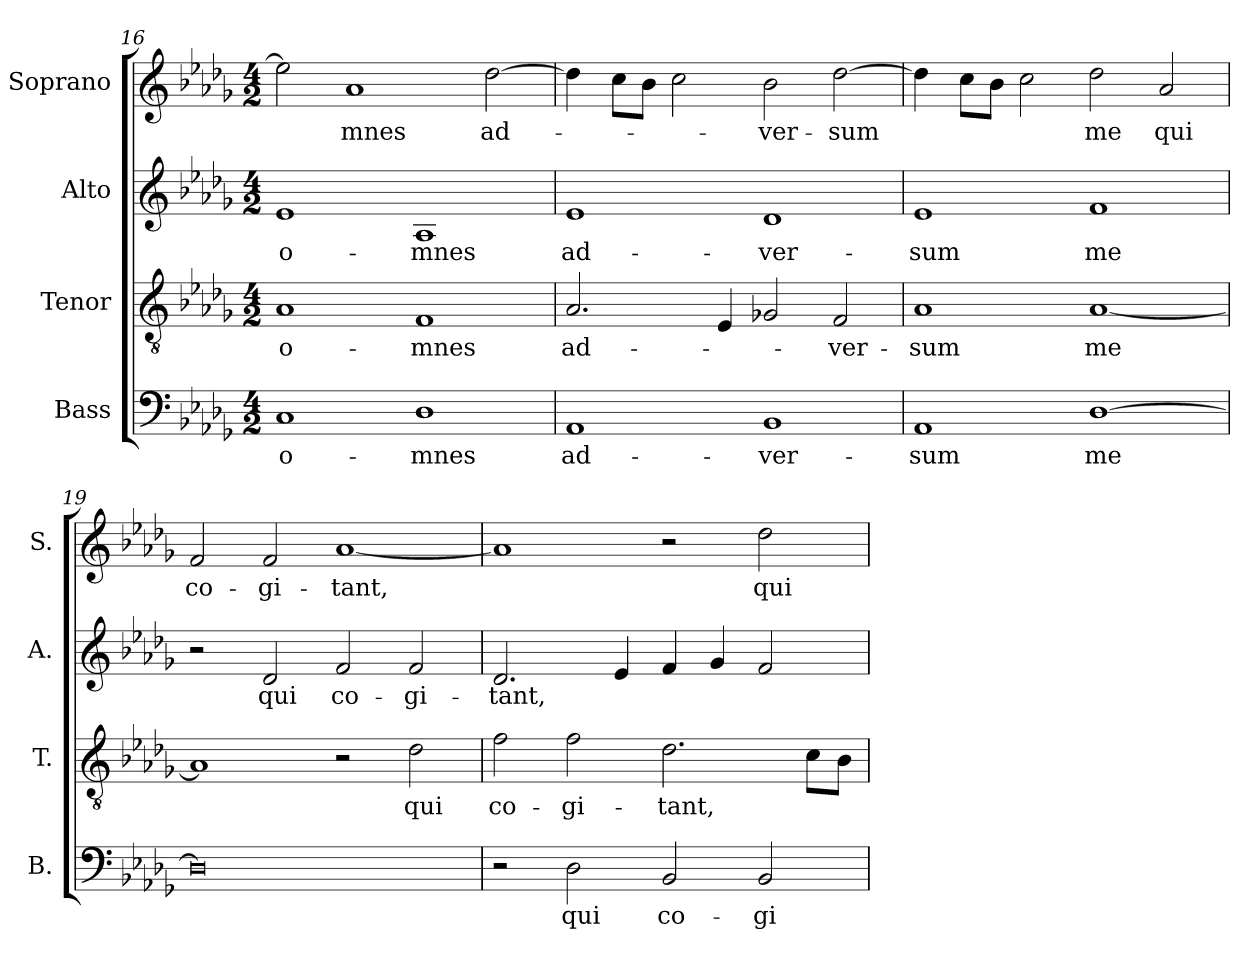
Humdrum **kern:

**kern	**text	**kern	**text	**kern	**text	**kern	**text
*part4	*part4	*part3	*part3	*part2	*part2	*part1	*part1
*staff4	*staff4	*staff3	*staff3	*staff2	*staff2	*staff1	*staff1
*I"Bass	*	*I"Tenor	*	*I"Alto	*	*I"Soprano	*
*I'B.	*	*I'T.	*	*I'A.	*	*I'S.	*
*clefF4	*	*clefGv2	*	*clefG2	*	*clefG2	*
*	*	*ITrd7c12	*	*	*	*	*
*k[b-e-a-d-g-]	*	*k[b-e-a-d-g-]	*	*k[b-e-a-d-g-]	*	*k[b-e-a-d-g-]	*
*D-:	*	*D-:	*	*D-:	*	*D-:	*
*M4/2	*	*M4/2	*	*M4/2	*	*M4/2	*
=16	=16	=16	=16	=16	=16	=16	=16
!	!LO:LY:b:color=#000000	!	!	!	!	!	!
!	!	!	!LO:LY:b:color=#000000	!	!	!	!
!	!	!	!	!	!LO:LY:b:color=#000000	!	!
1Ci	o-	1AA-i	o-	1e-i	o-	2ee-i\]	.
!	!	!	!	!	!	!	!LO:LY:b:color=#000000
.	.	.	.	.	.	1a-i	-mnes
!	!LO:LY:b:color=#000000	!	!	!	!	!	!
!	!	!	!LO:LY:b:color=#000000	!	!	!	!
!	!	!	!	!	!LO:LY:b:color=#000000	!	!
1D-i	-mnes	1FFi	-mnes	1A-i	-mnes	.	.
!	!	!	!	!	!	!	!LO:LY:b:color=#000000
.	.	.	.	.	.	[2dd-i\	ad-
=17	=17	=17	=17	=17	=17	=17	=17
!	!LO:LY:b:color=#000000	!	!	!	!	!	!
!	!	!	!LO:LY:b:color=#000000	!	!	!	!
!	!	!	!	!	!LO:LY:b:color=#000000	!	!
1AA-i	ad-	2.AA-i/	ad-	1e-i	ad-	4dd-i\]	.
.	.	.	.	.	.	8cci\L	.
.	.	.	.	.	.	8b-i\J	.
.	.	.	.	.	.	2cci\	.
.	.	4EE-i/	.	.	.	.	.
!	!LO:LY:b:color=#000000	!	!	!	!	!	!
!	!	!	!	!	!LO:LY:b:color=#000000	!	!
!	!	!	!	!	!	!	!LO:LY:b:color=#000000
1BB-i	-ver-	2GG-Xi/	.	1d-i	-ver-	2b-i\	-ver-
!	!	!	!LO:LY:b:color=#000000	!	!	!	!
!	!	!	!	!	!	!	!LO:LY:b:color=#000000
.	.	2FFi/	-ver-	.	.	[2dd-i\	-sum
=18	=18	=18	=18	=18	=18	=18	=18
!	!LO:LY:b:color=#000000	!	!	!	!	!	!
!	!	!	!LO:LY:b:color=#000000	!	!	!	!
!	!	!	!	!	!LO:LY:b:color=#000000	!	!
1AA-i	-sum	1AA-i	-sum	1e-i	-sum	4dd-i\]	.
.	.	.	.	.	.	8cci\L	.
.	.	.	.	.	.	8b-i\J	.
.	.	.	.	.	.	2cci\	.
!	!LO:LY:b:color=#000000	!	!	!	!	!	!
!	!	!	!LO:LY:b:color=#000000	!	!	!	!
!	!	!	!	!	!LO:LY:b:color=#000000	!	!
!	!	!	!	!	!	!	!LO:LY:b:color=#000000
[1D-i	me	[1AA-i	me	1fi	me	2dd-i\	me
!	!	!	!	!	!	!	!LO:LY:b:color=#000000
.	.	.	.	.	.	2a-i/	qui
=19	=19	=19	=19	=19	=19	=19	=19
!	!	!	!	!	!	!	!LO:LY:b:color=#000000
0D-i]	.	1AA-i]	.	2r	.	2fi/	co-
!	!	!	!	!	!LO:LY:b:color=#000000	!	!
!	!	!	!	!	!	!	!LO:LY:b:color=#000000
.	.	.	.	2d-i/	qui	2fi/	-gi-
!	!	!	!	!	!LO:LY:b:color=#000000	!	!
!	!	!	!	!	!	!	!LO:LY:b:color=#000000
.	.	2r	.	2fi/	co-	[1a-i	-tant,
!	!	!	!LO:LY:b:color=#000000	!	!	!	!
!	!	!	!	!	!LO:LY:b:color=#000000	!	!
.	.	2D-i\	qui	2fi/	-gi-	.	.
!!LO:PB:g=z
=20	=20	=20	=20	=20	=20	=20	=20
!	!	!	!LO:LY:b:color=#000000	!	!	!	!
!	!	!	!	!	!LO:LY:b:color=#000000	!	!
2r	.	2Fi\	co-	2.d-i/	-tant,	1a-i]	.
!	!LO:LY:b:color=#000000	!	!	!	!	!	!
!	!	!	!LO:LY:b:color=#000000	!	!	!	!
2D-i\	qui	2Fi\	-gi-	.	.	.	.
.	.	.	.	4e-i/	.	.	.
!	!LO:LY:b:color=#000000	!	!	!	!	!	!
!	!	!	!LO:LY:b:color=#000000	!	!	!	!
2BB-i/	co-	2.D-i\	-tant,	4fi/	.	2r	.
.	.	.	.	4g-i/	.	.	.
!	!LO:LY:b:color=#000000	!	!	!	!	!	!
!	!	!	!	!	!	!	!LO:LY:b:color=#000000
2BB-i/	-gi-	.	.	2fi/	.	2dd-i\	qui
.	.	8Ci\L	.	.	.	.	.
.	.	8BB-i\J	.	.	.	.	.
=	=	=	=	=	=	=	=
*-	*-	*-	*-	*-	*-	*-	*-
